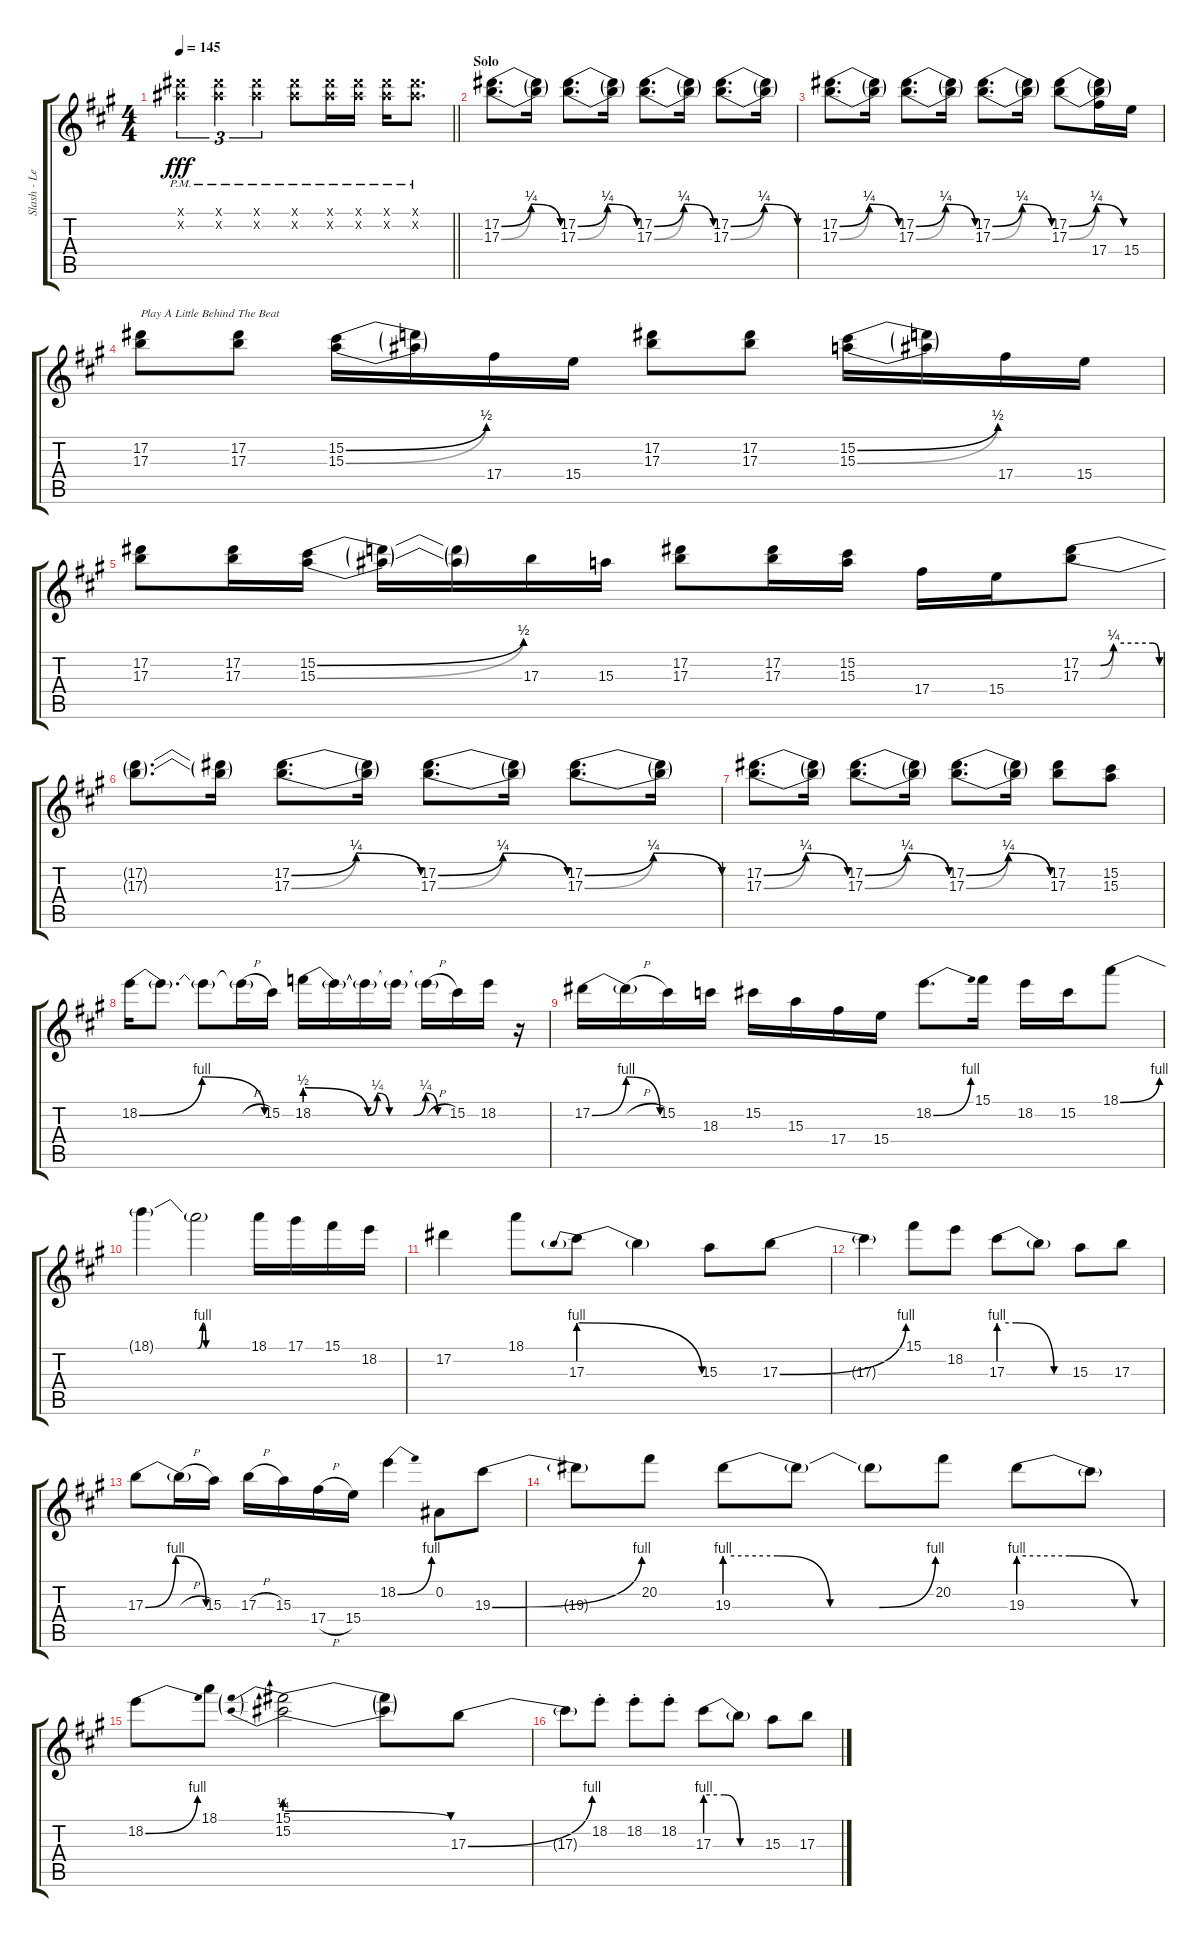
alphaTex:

\track ("Slash - Lead Guitar" "Slash - Le") {instrument distortionguitar}
\staff {score tabs}
\tuning (Eb4 Bb3 Gb3 Db3 Ab2 Eb2) {hide}
\ts (4 4)
\tempo 145
\clef g2
\barLineRight lightlight
\ks a
(12.1{pm x} 12.2{pm x}).4{tu (3 2) dy fff} (12.1{pm x} 12.2{pm x}).4{tu (3 2)} (12.1{pm x} 12.2{pm x}).4{tu (3 2)} (12.1{pm x} 12.2{pm x}).8 (12.1{pm x} 12.2{pm x}).16 (12.1{pm x} 12.2{pm x}).16 (12.1{pm x} 12.2{pm x}).16 (12.1{pm x} 12.2{pm x}).8{d} |
\section ("" "Solo")
(17.2{be (bendrelease 0 0 30 1 55 1 60 0)} 17.3{be (bendrelease 0 0 30 1 55 1 60 0)}).8{d} (17.2{t} 17.3{t}).16 (17.2{be (bendrelease 0 0 30 1 55 1 60 0)} 17.3{be (bendrelease 0 0 30 1 55 1 60 0)}).8{d} (17.2{t} 17.3{t}).16 (17.2{be (bendrelease 0 0 30 1 55 1 60 0)} 17.3{be (bendrelease 0 0 30 1 55 1 60 0)}).8{d} (17.2{t} 17.3{t}).16 (17.2{be (bendrelease 0 0 30 1 55 1 60 0)} 17.3{be (bendrelease 0 0 30 1 55 1 60 0)}).8{d} (17.2{t} 17.3{t}).16 |
(17.2{be (bendrelease 0 0 30 1 55 1 60 0)} 17.3{be (bendrelease 0 0 30 1 55 1 60 0)}).8{d} (17.2{t} 17.3{t}).16 (17.2{be (bendrelease 0 0 30 1 55 1 60 0)} 17.3{be (bendrelease 0 0 30 1 55 1 60 0)}).8{d} (17.2{t} 17.3{t}).16 (17.2{be (bendrelease 0 0 30 1 55 1 60 0)} 17.3{be (bendrelease 0 0 30 1 55 1 60 0)}).8{d} (17.2{t} 17.3{t}).16 (17.2{be (bendrelease 0 0 30 1 55 1 60 0)} 17.3{be (bendrelease 0 0 30 1 55 1 60 0)}).8 (17.2{t} 17.3{t} 17.4).16 15.4.16 |
(17.2 17.3).8{txt "Play A Little Behind The Beat"} (17.2 17.3).8 (15.2{be (bend 0 0 60 2)} 15.3{be (bend 0 0 60 2)}).16 (15.2{t} 15.3{t}).16 17.4.16 15.4.16 (17.2 17.3).8 (17.2 17.3).8 (15.2{be (bend 0 0 60 2)} 15.3{be (bend 0 0 60 2)}).16 (15.2{t} 15.3{t}).16 17.4.16 15.4.16 |
(17.2 17.3).8 (17.2 17.3).16 (15.2{be (bend 0 0 60 2)} 15.3{be (bend 0 0 60 2)}).16 (15.2{t} 15.3{t}).16 (15.2{t} 15.3{t}).16 17.3.16 15.3.16 (17.2 17.3).8 (17.2 17.3).16 (15.2 15.3).16 17.4.16 15.4.16 (17.2{be (custom 0 0 15 0 25 1 55 1 60 0)} 17.3{be (custom 0 0 15 0 25 1 55 1 60 0)}).8 |
(17.2{t} 17.3{t}).8{d} (17.2{t} 17.3{t}).16 (17.2{be (bendrelease 0 0 30 1 55 1 60 0)} 17.3{be (bendrelease 0 0 30 1 55 1 60 0)}).8{d} (17.2{t} 17.3{t}).16 (17.2{be (bendrelease 0 0 30 1 55 1 60 0)} 17.3{be (bendrelease 0 0 30 1 55 1 60 0)}).8{d} (17.2{t} 17.3{t}).16 (17.2{be (bendrelease 0 0 30 1 55 1 60 0)} 17.3{be (bendrelease 0 0 30 1 55 1 60 0)}).8{d} (17.2{t} 17.3{t}).16 |
(17.2{be (bendrelease 0 0 30 1 55 1 60 0)} 17.3{be (bendrelease 0 0 30 1 55 1 60 0)}).8{d} (17.2{t} 17.3{t}).16 (17.2{be (bendrelease 0 0 30 1 55 1 60 0)} 17.3{be (bendrelease 0 0 30 1 55 1 60 0)}).8{d} (17.2{t} 17.3{t}).16 (17.2{be (bendrelease 0 0 30 1 55 1 60 0)} 17.3{be (bendrelease 0 0 30 1 55 1 60 0)}).8{d} (17.2{t} 17.3{t}).16 (17.2 17.3).8 (15.2 15.3).8 |
18.2{be (bendrelease 0 0 30 4 46 4 60 0)}.16 18.2{t}.8{d} 18.2{t}.8 18.2{h t}.16 15.2.16 18.2{be (custom 0 2 26 0 30 1 35 0 40 0 45 0 50 1 55 0 60 0)}.16 18.2{t}.16 18.2{t}.16 18.2{t}.16 18.2{h t}.16 15.2.16 18.2.16 r.16 |
17.2{be (bendrelease 0 0 30 4 30 4 60 0)}.16 17.2{h t}.16 15.2.16 18.3.16 15.2.16 15.3.16 17.4.16 15.4.16 18.2{be (bend 0 0 60 4)}.8{d} 15.1.16 18.2.16 15.2.16 18.1{be (bend 0 0 60 4)}.8 |
18.1{t}.4 18.1{be (custom 0 0 6 4 10 0 60 0) t}.2 18.1.16 17.1.16 15.1.16 18.2.16 |
17.2.4 18.1.8 17.3{be (prebendrelease 0 4 60 0)}.8 17.3{t}.4 15.3.8 17.3{be (bend 0 0 60 4)}.8 |
17.3{t}.4 15.1.8 18.2.8 17.3{be (custom 0 4 14 4 45 0 60 0)}.8 17.3{t}.8 15.3.8 17.3.8 |
17.3{be (bendrelease 0 0 29 4 29 4 60 0)}.8 17.3{h t}.16 15.3.16 17.3{h}.16 15.3.16 17.4{h}.16 15.4.16 18.2{be (bend 0 0 60 4)}.4 0.2.8 19.3{be (bend 0 0 60 4)}.8 |
19.3{t}.8 20.2.8 19.3{be (custom 0 4 15 4 30 0 44 0 60 4)}.8 19.3{t}.8 19.3{t}.8 20.2.8 19.3{be (custom 0 4 21 4 48 0 60 0)}.8 19.3{t}.8 |
18.2{be (bend 0 0 60 4)}.8 18.1.8 (15.1{be (prebendrelease 0 1 60 0)} 15.2{be (prebendrelease 0 1 60 0)}).2 (15.1{t} 15.2{t}).8 17.3{be (bend 0 0 60 4)}.8 |
17.3{t}.8 18.2{st}.8 18.2{st}.8 18.2{st}.8 17.3{be (custom 0 4 19 4 35 0 60 0)}.8 17.3{t}.8 15.3.8 17.3.8
